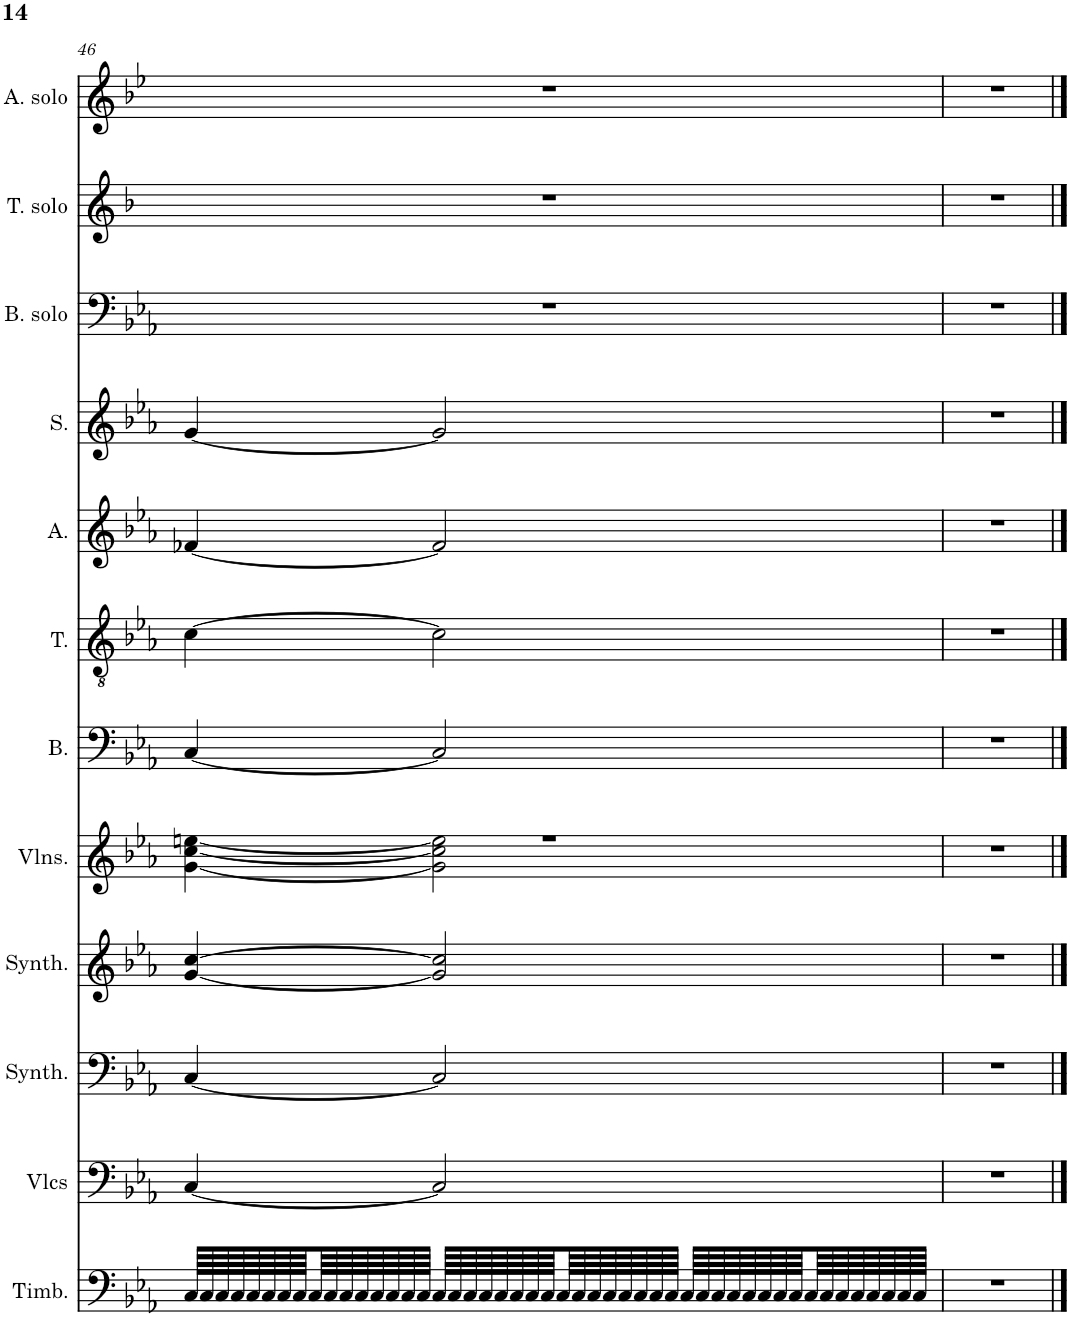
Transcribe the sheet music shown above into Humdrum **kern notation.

**kern	**kern	**kern	**kern	**kern	**kern	**kern	**kern	**kern	**kern	**kern	**kern
*part12	*part11	*part10	*part9	*part8	*part7	*part6	*part5	*part4	*part3	*part2	*part1
*staff12	*staff11	*staff10	*staff9	*staff8	*staff7	*staff6	*staff5	*staff4	*staff3	*staff2	*staff1
*I"Timbales, Staff-1	*I"Violoncelles, D'Bass/Strings, etc	*I"Synthétiseur d'instruments à cordes, Synth strings, etc	*I"Synthétiseur d'instruments à cordes, Synth strings 2	*I"Violons, 1st violins	*I"Basse	*I"Ténor	*I"Alto	*I"Soprano	*I"Basse Solo	*I"Tenor Solo	*I"Alto Solo
*I'Timb.	*I'Vlcs	*I'Synth.	*I'Synth.	*I'Vlns.	*I'B.	*I'T.	*I'A.	*I'S.	*I'B. solo	*I'T. solo	*I'A. solo
!!LO:PB:g=z
*clefF4	*clefF4	*clefF4	*clefG2	*clefG2	*clefF4	*clefGv2	*clefG2	*clefG2	*clefF4	*clefG2	*clefG2
*	*	*	*	*	*	*	*	*	*	*Trd8c14	*Trd4c7
*k[b-e-a-]	*k[b-e-a-]	*k[b-e-a-]	*k[b-e-a-]	*k[b-e-a-]	*k[b-e-a-]	*k[b-e-a-]	*k[b-e-a-]	*k[b-e-a-]	*k[b-e-a-]	*k[b-]	*k[b-e-]
*M3/4	*M3/4	*M3/4	*M3/4	*M3/4	*M3/4	*M3/4	*M3/4	*M3/4	*M3/4	*M3/4	*M3/4
=46	=46	=46	=46	=46	=46	=46	=46	=46	=46	=46	=46
*	*	*	*	*^	*	*	*	*	*	*	*
64C/LLLL	[4C/	[4C/	[4g/ [4cc/	2.r	[4g\ [4cc\ [4een\	[4C/	[4c\	[4f-X/	[4g/	2.r	2.r	2.r
64C/	.	.	.	.	.	.	.	.	.	.	.	.
64C/	.	.	.	.	.	.	.	.	.	.	.	.
64C/	.	.	.	.	.	.	.	.	.	.	.	.
64C/	.	.	.	.	.	.	.	.	.	.	.	.
64C/	.	.	.	.	.	.	.	.	.	.	.	.
64C/	.	.	.	.	.	.	.	.	.	.	.	.
64C/	.	.	.	.	.	.	.	.	.	.	.	.
64C/	.	.	.	.	.	.	.	.	.	.	.	.
64C/	.	.	.	.	.	.	.	.	.	.	.	.
64C/	.	.	.	.	.	.	.	.	.	.	.	.
64C/	.	.	.	.	.	.	.	.	.	.	.	.
64C/	.	.	.	.	.	.	.	.	.	.	.	.
64C/	.	.	.	.	.	.	.	.	.	.	.	.
64C/	.	.	.	.	.	.	.	.	.	.	.	.
64C/JJJJ	.	.	.	.	.	.	.	.	.	.	.	.
64C/LLLL	2C/]	2C/]	2g/] 2cc/]	.	2g\] 2cc\] 2ee\]	2C/]	2c\]	2f-/]	2g/]	.	.	.
64C/	.	.	.	.	.	.	.	.	.	.	.	.
64C/	.	.	.	.	.	.	.	.	.	.	.	.
64C/	.	.	.	.	.	.	.	.	.	.	.	.
64C/	.	.	.	.	.	.	.	.	.	.	.	.
64C/	.	.	.	.	.	.	.	.	.	.	.	.
64C/	.	.	.	.	.	.	.	.	.	.	.	.
64C/	.	.	.	.	.	.	.	.	.	.	.	.
64C/	.	.	.	.	.	.	.	.	.	.	.	.
64C/	.	.	.	.	.	.	.	.	.	.	.	.
64C/	.	.	.	.	.	.	.	.	.	.	.	.
64C/	.	.	.	.	.	.	.	.	.	.	.	.
64C/	.	.	.	.	.	.	.	.	.	.	.	.
64C/	.	.	.	.	.	.	.	.	.	.	.	.
64C/	.	.	.	.	.	.	.	.	.	.	.	.
64C/JJJJ	.	.	.	.	.	.	.	.	.	.	.	.
64C/LLLL	.	.	.	.	.	.	.	.	.	.	.	.
64C/	.	.	.	.	.	.	.	.	.	.	.	.
64C/	.	.	.	.	.	.	.	.	.	.	.	.
64C/	.	.	.	.	.	.	.	.	.	.	.	.
64C/	.	.	.	.	.	.	.	.	.	.	.	.
64C/	.	.	.	.	.	.	.	.	.	.	.	.
64C/	.	.	.	.	.	.	.	.	.	.	.	.
64C/	.	.	.	.	.	.	.	.	.	.	.	.
64C/	.	.	.	.	.	.	.	.	.	.	.	.
64C/	.	.	.	.	.	.	.	.	.	.	.	.
64C/	.	.	.	.	.	.	.	.	.	.	.	.
64C/	.	.	.	.	.	.	.	.	.	.	.	.
64C/	.	.	.	.	.	.	.	.	.	.	.	.
64C/	.	.	.	.	.	.	.	.	.	.	.	.
64C/	.	.	.	.	.	.	.	.	.	.	.	.
64C/JJJJ	.	.	.	.	.	.	.	.	.	.	.	.
*	*	*	*	*v	*v	*	*	*	*	*	*	*
=47	=47	=47	=47	=47	=47	=47	=47	=47	=47	=47	=47
2.r	2.r	2.r	2.r	2.r	2.r	2.r	2.r	2.r	2.r	2.r	2.r
==	==	==	==	==	==	==	==	==	==	==	==
*-	*-	*-	*-	*-	*-	*-	*-	*-	*-	*-	*-
